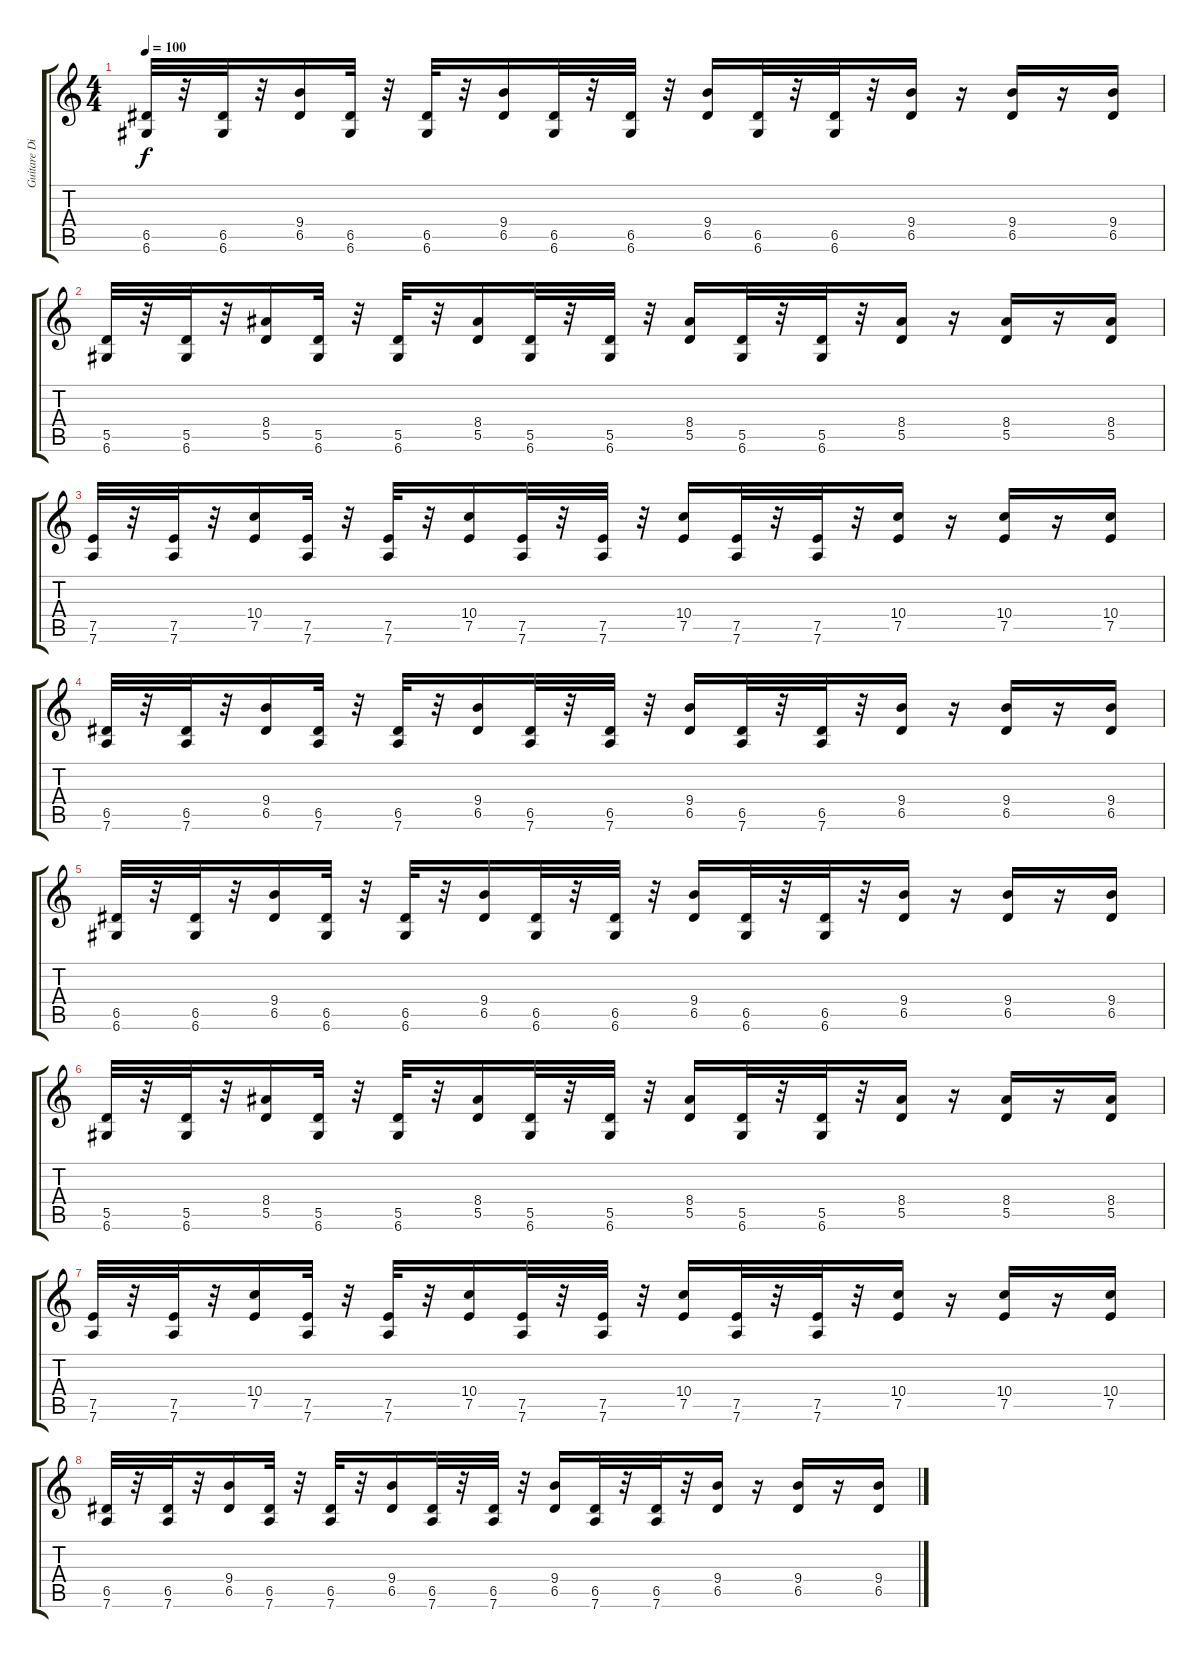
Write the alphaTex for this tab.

\track ("Guitare Distortion 2" "Guitare Di") {instrument distortionguitar}
\staff {score tabs}
\tuning (E4 B3 G3 D3 A2 D2) {hide}
\ts (4 4)
\tempo 100
\clef g2
\ks c
(6.5 6.6).32{dy f} r.32 (6.5 6.6).32 r.32 (9.4 6.5).16 (6.5 6.6).32 r.32 (6.5 6.6).32 r.32 (9.4 6.5).16 (6.5 6.6).32 r.32 (6.5 6.6).32 r.32 (9.4 6.5).16 (6.5 6.6).32 r.32 (6.5 6.6).32 r.32 (9.4 6.5).16 r.16 (9.4 6.5).16 r.16 (9.4 6.5).16 |
(5.5 6.6).32 r.32 (5.5 6.6).32 r.32 (8.4 5.5).16 (5.5 6.6).32 r.32 (5.5 6.6).32 r.32 (8.4 5.5).16 (5.5 6.6).32 r.32 (5.5 6.6).32 r.32 (8.4 5.5).16 (5.5 6.6).32 r.32 (5.5 6.6).32 r.32 (8.4 5.5).16 r.16 (8.4 5.5).16 r.16 (8.4 5.5).16 |
(7.5 7.6).32 r.32 (7.5 7.6).32 r.32 (10.4 7.5).16 (7.5 7.6).32 r.32 (7.5 7.6).32 r.32 (10.4 7.5).16 (7.5 7.6).32 r.32 (7.5 7.6).32 r.32 (10.4 7.5).16 (7.5 7.6).32 r.32 (7.5 7.6).32 r.32 (10.4 7.5).16 r.16 (10.4 7.5).16 r.16 (10.4 7.5).16 |
(6.5 7.6).32 r.32 (6.5 7.6).32 r.32 (9.4 6.5).16 (6.5 7.6).32 r.32 (6.5 7.6).32 r.32 (9.4 6.5).16 (6.5 7.6).32 r.32 (6.5 7.6).32 r.32 (9.4 6.5).16 (6.5 7.6).32 r.32 (6.5 7.6).32 r.32 (9.4 6.5).16 r.16 (9.4 6.5).16 r.16 (9.4 6.5).16 |
(6.5 6.6).32 r.32 (6.5 6.6).32 r.32 (9.4 6.5).16 (6.5 6.6).32 r.32 (6.5 6.6).32 r.32 (9.4 6.5).16 (6.5 6.6).32 r.32 (6.5 6.6).32 r.32 (9.4 6.5).16 (6.5 6.6).32 r.32 (6.5 6.6).32 r.32 (9.4 6.5).16 r.16 (9.4 6.5).16 r.16 (9.4 6.5).16 |
(5.5 6.6).32 r.32 (5.5 6.6).32 r.32 (8.4 5.5).16 (5.5 6.6).32 r.32 (5.5 6.6).32 r.32 (8.4 5.5).16 (5.5 6.6).32 r.32 (5.5 6.6).32 r.32 (8.4 5.5).16 (5.5 6.6).32 r.32 (5.5 6.6).32 r.32 (8.4 5.5).16 r.16 (8.4 5.5).16 r.16 (8.4 5.5).16 |
(7.5 7.6).32 r.32 (7.5 7.6).32 r.32 (10.4 7.5).16 (7.5 7.6).32 r.32 (7.5 7.6).32 r.32 (10.4 7.5).16 (7.5 7.6).32 r.32 (7.5 7.6).32 r.32 (10.4 7.5).16 (7.5 7.6).32 r.32 (7.5 7.6).32 r.32 (10.4 7.5).16 r.16 (10.4 7.5).16 r.16 (10.4 7.5).16 |
(6.5 7.6).32 r.32 (6.5 7.6).32 r.32 (9.4 6.5).16 (6.5 7.6).32 r.32 (6.5 7.6).32 r.32 (9.4 6.5).16 (6.5 7.6).32 r.32 (6.5 7.6).32 r.32 (9.4 6.5).16 (6.5 7.6).32 r.32 (6.5 7.6).32 r.32 (9.4 6.5).16 r.16 (9.4 6.5).16 r.16 (9.4 6.5).16
